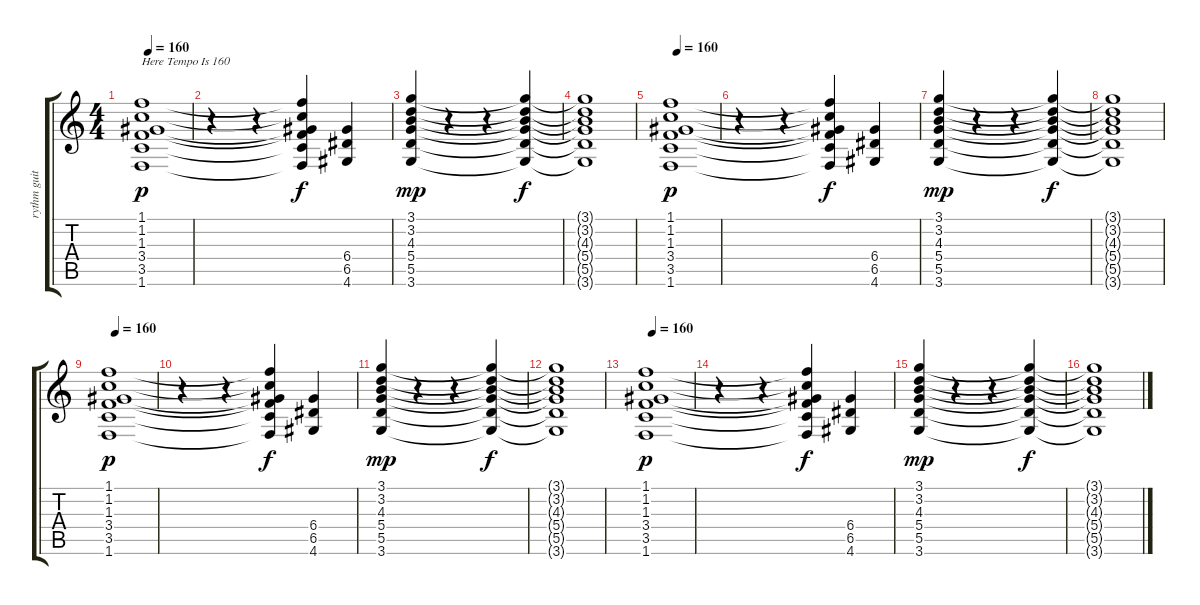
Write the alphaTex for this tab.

\track ("rythm guitar" "rythm guit") {instrument distortionguitar}
\staff {score tabs}
\tuning (E4 B3 G3 D3 A2 E2) {hide}
\ts (4 4)
\tempo 160
\clef g2
\ks c
(1.1 1.2 1.3 3.4 3.5 1.6).1{txt "Here Tempo Is 160" dy p} |
r.4 r.4 (1.1{t} 1.2{t} 1.3{t} 3.4{t} 3.5{t} 1.6{t}).4{dy f} (6.4 6.5 4.6).4 |
(3.1 3.2 4.3 5.4 5.5 3.6).4{dy mp} r.4 r.4 (3.1{t} 3.2{t} 4.3{t} 5.4{t} 5.5{t} 3.6{t}).4{dy f} |
(3.1{t} 3.2{t} 4.3{t} 5.4{t} 5.5{t} 3.6{t}).1 |
\tempo 160
(1.1 1.2 1.3 3.4 3.5 1.6).1{dy p} |
r.4 r.4 (1.1{t} 1.2{t} 1.3{t} 3.4{t} 3.5{t} 1.6{t}).4{dy f} (6.4 6.5 4.6).4 |
(3.1 3.2 4.3 5.4 5.5 3.6).4{dy mp} r.4 r.4 (3.1{t} 3.2{t} 4.3{t} 5.4{t} 5.5{t} 3.6{t}).4{dy f} |
(3.1{t} 3.2{t} 4.3{t} 5.4{t} 5.5{t} 3.6{t}).1 |
\tempo 160
(1.1 1.2 1.3 3.4 3.5 1.6).1{dy p} |
r.4 r.4 (1.1{t} 1.2{t} 1.3{t} 3.4{t} 3.5{t} 1.6{t}).4{dy f} (6.4 6.5 4.6).4 |
(3.1 3.2 4.3 5.4 5.5 3.6).4{dy mp} r.4 r.4 (3.1{t} 3.2{t} 4.3{t} 5.4{t} 5.5{t} 3.6{t}).4{dy f} |
(3.1{t} 3.2{t} 4.3{t} 5.4{t} 5.5{t} 3.6{t}).1 |
\tempo 160
(1.1 1.2 1.3 3.4 3.5 1.6).1{dy p} |
r.4 r.4 (1.1{t} 1.2{t} 1.3{t} 3.4{t} 3.5{t} 1.6{t}).4{dy f} (6.4 6.5 4.6).4 |
(3.1 3.2 4.3 5.4 5.5 3.6).4{dy mp} r.4 r.4 (3.1{t} 3.2{t} 4.3{t} 5.4{t} 5.5{t} 3.6{t}).4{dy f} |
(3.1{t} 3.2{t} 4.3{t} 5.4{t} 5.5{t} 3.6{t}).1
